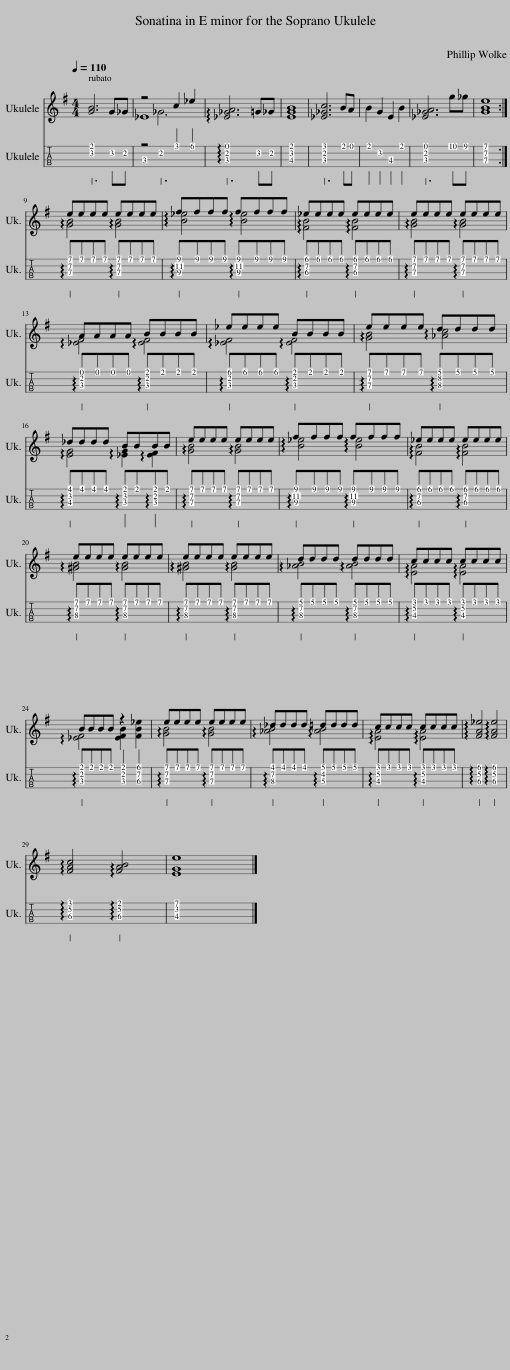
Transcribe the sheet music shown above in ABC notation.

X:1
%%score ( 1 2 3 ) ( 4 5 6 )
L:1/8
Q:1/4=110
M:4/4
I:linebreak $
K:G
V:1 treble
V:2 treble
V:3 treble
V:4 tab stafflines=4 strings=G4,C4,E4,A4
V:5 tab stafflines=4 strings="G4,C4,E4,A4 "
V:6 tab stafflines=4 strings="G4,C4,E4,A4 "
V:1
 [GB]6 G_G | z4 c2 _e2 | !arpeggio![_E_GA]6 =G_G | [EGB]8 | [_E_Gc]6 BA | %5
 B2 G2 E2 B2 | [_E_GA]6 g_g | [GBe]8 :|$ eeee eeee | ffff ffff | %10
 _eeee eeee | eeee eeee |$ AAAA BBBB | _eeee BBBB | eeee dddd |$ %15
 _dddd BBBB | eeee eeee | ffff ffff | _eeee eeee |$ eeee eeee | %20
 eeee eeee | dddd dddd | cccc cccc |$ BBBB z2 [FB_e]2 | eeee eeee | %25
 _dddd =dddd | cccc cccc | !arpeggio![FA_e]4 !arpeggio![FAe]4 |$ !arpeggio![FAc]4 !arpeggio![FAB]4 | [EGe]8 |] %30
V:2
 x8 | x2 _G6 | x8 | x8 | x8 | %5
 x8 | x8 | x8 :|$ !arpeggio![GB]4 !arpeggio![GB]4 | !arpeggio![B_e]4 !arpeggio![Be]4 | %10
 !arpeggio![FB]4 !arpeggio![FB]4 | !arpeggio![GB]4 !arpeggio![GB]4 |$ !arpeggio![_EF]4 !arpeggio![EF]4 | !arpeggio![_EF]4 !arpeggio![EF]4 | !arpeggio![GB]4 !arpeggio![_Ac]4 |$ %15
 !arpeggio![EG]4 !arpeggio![_EG]2 !arpeggio![EF]2 | !arpeggio![GB]4 !arpeggio![GB]4 | !arpeggio![B_e]4 !arpeggio![Be]4 | !arpeggio![FB]4 !arpeggio![FB]4 |$ !arpeggio![^GB]4 !arpeggio![GB]4 | %20
 !arpeggio![^GB]4 !arpeggio![GB]4 | !arpeggio![_AB]4 !arpeggio![AB]4 | !arpeggio![EA]4 !arpeggio![EA]4 |$ !arpeggio![_EF]4 [EFB]2 x2 | !arpeggio![GB]4 !arpeggio![GB]4 | %25
 !arpeggio![_AB]4 !arpeggio![AB]4 | !arpeggio![EA]4 !arpeggio![EA]4 | x8 |$ x8 | x8 |] %30
V:3
 x8 | _E8 | x8 | x8 | x8 | %5
 x8 | x8 | x8 :|$ x8 | x8 | %10
 x8 | x8 |$ x8 | x8 | x8 |$ %15
 x8 | x8 | x8 | x8 |$ x8 | %20
 x8 | x8 | x8 |$ x8 | x8 | %25
 x8 | x8 | x8 |$ x8 | x8 |] %30
V:4
 [!2!G!1!B]6 !2!G!2!F | x4 !1!c2 !1!^d2 | !arpeggio![!3!_E!2!F!1!A]6 !2!G!2!F | [!3!E!2!G!1!B]8 | [!3!^D!2!_G!1!c]6 !1!B!1!A | %5
 !1!B2 !2!G2 !3!E2 !1!B2 | [!3!^D!2!_G!1!A]6 !1!g!1!f | [!3!G!2!B!1!e]8 :|$ !1!e!1!e!1!e!1!e !1!e!1!e!1!e!1!e | !1!f!1!f!1!f!1!f !1!f!1!f!1!f!1!f | %10
 !1!^d!1!d!1!d!1!d !1!d!1!d!1!d!1!d | !1!e!1!e!1!e!1!e !1!e!1!e!1!e!1!e |$ !1!A!1!A!1!A!1!A !1!B!1!B!1!B!1!B | !1!^d!1!d!1!d!1!d !1!B!1!B!1!B!1!B | !1!e!1!e!1!e!1!e !1!d!1!d!1!d!1!d |$ %15
 !1!^c!1!c!1!c!1!c !1!B!1!B!1!B!1!B | !1!e!1!e!1!e!1!e !1!e!1!e!1!e!1!e | !1!f!1!f!1!f!1!f !1!f!1!f!1!f!1!f | !1!^d!1!d!1!d!1!d !1!d!1!d!1!d!1!d |$ !1!e!1!e!1!e!1!e !1!e!1!e!1!e!1!e | %20
 !1!e!1!e!1!e!1!e !1!e!1!e!1!e!1!e | !1!d!1!d!1!d!1!d !1!d!1!d!1!d!1!d | !1!c!1!c!1!c!1!c !1!c!1!c!1!c!1!c |$ !1!B!1!B!1!B!1!B [!3!^D!2!F!1!B]2 [!3!F!2!B!1!^d]2 | !1!e!1!e!1!e!1!e !1!e!1!e!1!e!1!e | %25
 !1!_d!1!d!1!d!1!d !1!=d!1!d!1!d!1!d | !1!c!1!c!1!c!1!c !1!c!1!c!1!c!1!c | !arpeggio![!3!F!2!A!1!^d]4 !arpeggio![!3!F!2!A!1!_e]4 |$ !arpeggio![!3!F!2!A!1!c]4 !arpeggio![!3!F!2!A!1!B]4 | [!3!E!2!G!1!e]8 |] %30
V:5
 x8 | x2 !2!F6 | x8 | x8 | x8 | %5
 x8 | x8 | x8 :|$ !arpeggio![!3!G!2!B]4 !arpeggio![!3!G!2!B]4 | !arpeggio![!3!A!2!^d]4 !arpeggio![!3!A!2!d]4 | %10
 !arpeggio![!3!F!2!B]4 !arpeggio![!3!F!2!B]4 | !arpeggio![!3!G!2!B]4 !arpeggio![!3!G!2!B]4 |$ !arpeggio![!3!^D!2!F]4 !arpeggio![!3!D!2!F]4 | !arpeggio![!3!_E!2!F]4 !arpeggio![!3!^D!2!F]4 | !arpeggio![!3!G!2!B]4 !arpeggio![!3!^G!2!c]4 |$ %15
 !arpeggio![!3!E!2!G]4 !arpeggio![!3!_E!2!G]2 !arpeggio![!3!^D!2!F]2 | !arpeggio![!3!G!2!B]4 !arpeggio![!3!G!2!B]4 | !arpeggio![!3!A!2!^d]4 !arpeggio![!3!A!2!d]4 | !arpeggio![!3!F!2!B]4 !arpeggio![!3!F!2!B]4 |$ !arpeggio![!3!^G!2!B]4 !arpeggio![!3!G!2!B]4 | %20
 !arpeggio![!3!^G!2!B]4 !arpeggio![!3!G!2!B]4 | !arpeggio![!3!^G!2!B]4 !arpeggio![!3!G!2!B]4 | !arpeggio![!3!E!2!A]4 !arpeggio![!3!E!2!A]4 |$ !arpeggio![!3!_E!2!F]4 x4 | !arpeggio![!3!G!2!B]4 !arpeggio![!3!G!2!B]4 | %25
 !arpeggio![!3!^G!2!B]4 !arpeggio![!3!=F!2!_A]4 | !arpeggio![!3!E!2!A]4 !arpeggio![!3!E!2!A]4 | x8 |$ x8 | x8 |] %30
V:6
 x8 | !3!_E8 | x8 | x8 | x8 | %5
 x8 | x8 | x8 :|$ x8 | x8 | %10
 x8 | x8 |$ x8 | x8 | x8 |$ %15
 x8 | x8 | x8 | x8 |$ x8 | %20
 x8 | x8 | x8 |$ x8 | x8 | %25
 x8 | x8 | x8 |$ x8 | x8 |] %30
